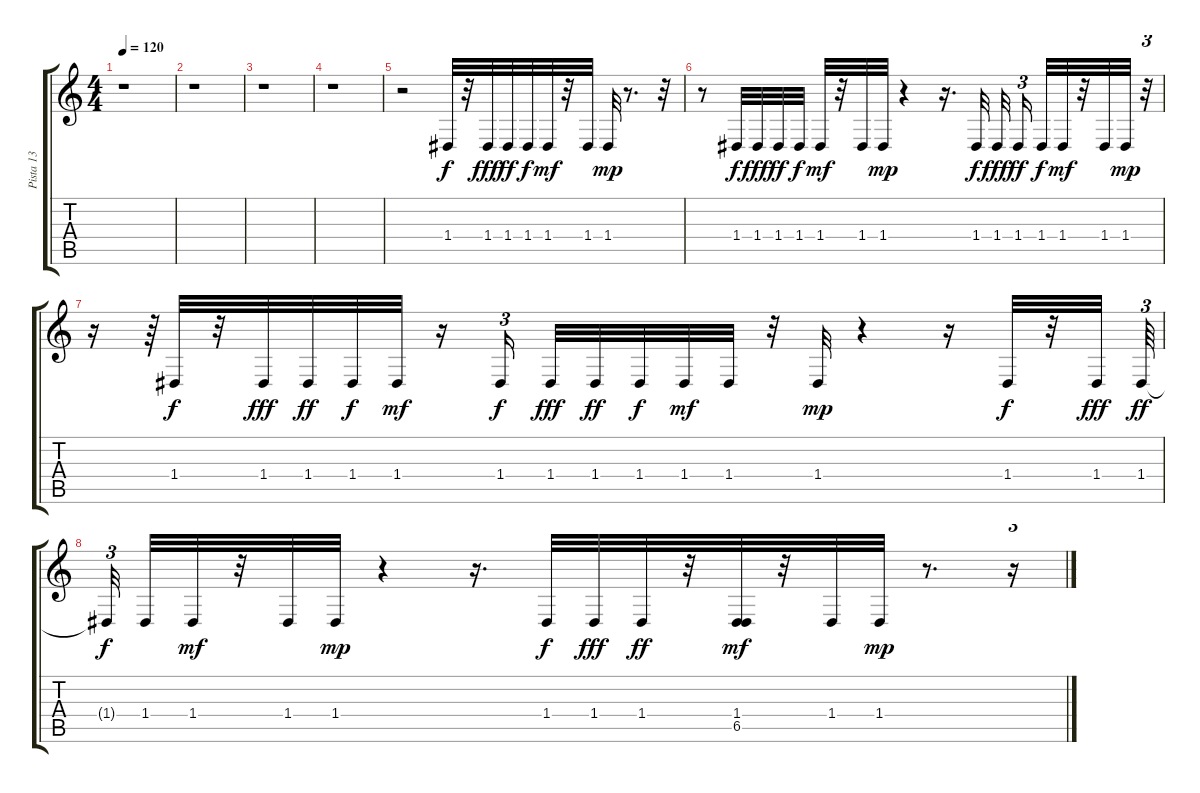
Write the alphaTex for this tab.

\track ("Pista 13" "Pista 13") {instrument stringensemble1}
\staff {score tabs}
\tuning (E4 B3 G3 D3 A2 E2) {hide}
\ts (4 4)
\tempo 120
\clef g2
\ks c
r.1{dy f} |
r.1 |
r.1 |
r.1 |
r.2 1.4.32{volume 9 instrument sitar} r.32 1.4.32{dy fff} 1.4.32{dy ff} 1.4.32{dy f} 1.4.32{dy mf} r.32 1.4.32 1.4.32{dy mp} r.8{d} r.32 |
r.8 1.4.32{dy f} 1.4.32{dy fff} 1.4.32{dy ff} 1.4.32{dy f} 1.4.32{dy mf} r.32 1.4.32 1.4.32{dy mp} r.4 r.16{d} 1.4.32{dy f} 1.4.32{dy fff} 1.4.16{tu (3 2) dy ff} 1.4.32{dy f} 1.4.32{dy mf} r.32 1.4.32 1.4.32{dy mp} r.32{tu (3 2)} |
r.16 r.64{tu (3 2)} 1.4.32{dy f} r.32 1.4.32{dy fff} 1.4.32{dy ff} 1.4.32{dy f} 1.4.32{dy mf} r.16 1.4.16{tu (3 2) dy f} 1.4.32{dy fff} 1.4.32{dy ff} 1.4.32{dy f} 1.4.32{dy mf} 1.4.32 r.32 1.4.32{dy mp} r.4 r.16 1.4.32{dy f} r.32 1.4.32{dy fff} 1.4.64{tu (3 2) dy ff} |
1.4{t}.32{tu (3 2) dy f} 1.4.32 1.4.32{dy mf} r.32 1.4.32 1.4.32{dy mp} r.4 r.16{d} 1.4.32{dy f} 1.4.32{dy fff} 1.4.32{dy ff} r.32 (1.4 6.5).32{dy mf} r.32 1.4.32 1.4.32{dy mp} r.8{d} r.16{tu (3 2)}
